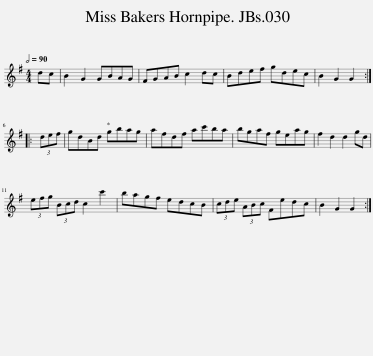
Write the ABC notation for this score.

X:1
L:1/8
Q:1/2=90
M:4/4
I:linebreak $
K:G
V:1 treble
V:1
 dc | B2 G2 GBAG | FGAB c2 dc | Bdef gdec | B2 G2 G2 ::$ %5
 (3def | gdBd gbag | afdf ac'ba | bgaf geag | f2 d2 d2 gd |$ %10
 (3efg (3Bcd c2 c'2 | bagf edcB | (3cde (3ABc Fedc | B2 G2 G2 :| %14
